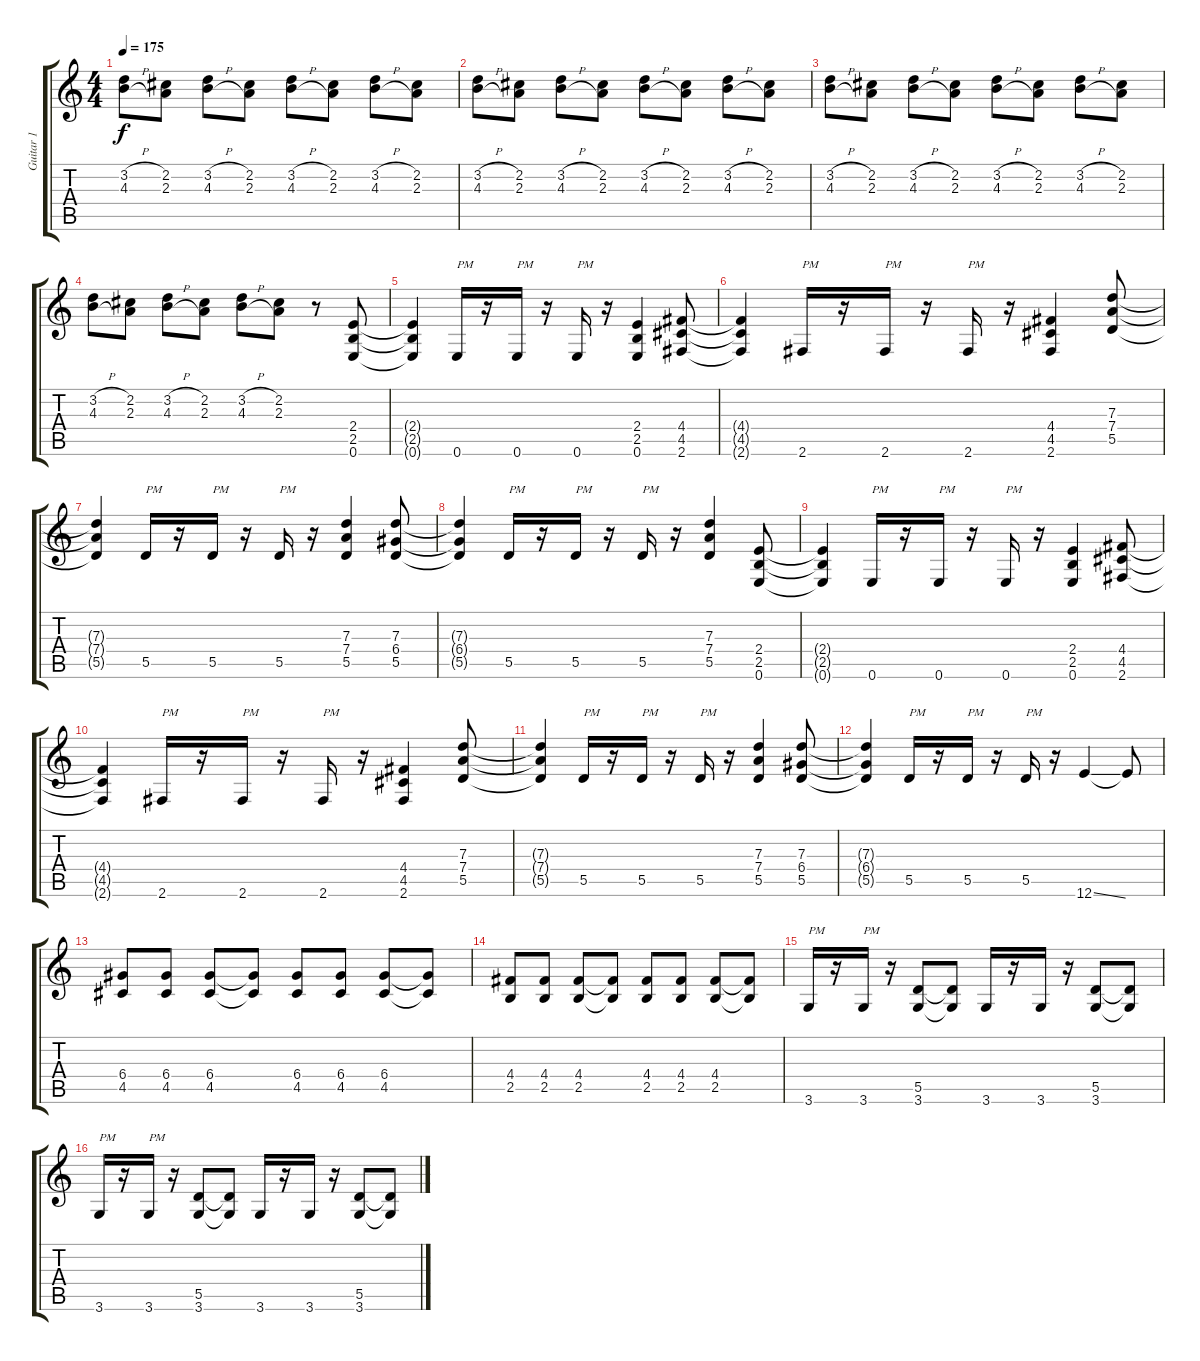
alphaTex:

\track ("Guitar 1" "Guitar 1") {instrument distortionguitar}
\staff {score tabs}
\tuning (E4 B3 G3 D3 A2 E2) {hide}
\ts (4 4)
\tempo 175
\clef g2
\ks c
(3.2{h} 4.3{h}).8{dy f} (2.2 2.3).8 (3.2{h} 4.3{h}).8 (2.2 2.3).8 (3.2{h} 4.3{h}).8 (2.2 2.3).8 (3.2{h} 4.3{h}).8 (2.2 2.3).8 |
(3.2{h} 4.3{h}).8 (2.2 2.3).8 (3.2{h} 4.3{h}).8 (2.2 2.3).8 (3.2{h} 4.3{h}).8 (2.2 2.3).8 (3.2{h} 4.3{h}).8 (2.2 2.3).8 |
(3.2{h} 4.3{h}).8 (2.2 2.3).8 (3.2{h} 4.3{h}).8 (2.2 2.3).8 (3.2{h} 4.3{h}).8 (2.2 2.3).8 (3.2{h} 4.3{h}).8 (2.2 2.3).8 |
(3.2{h} 4.3{h}).8 (2.2 2.3).8 (3.2{h} 4.3{h}).8 (2.2 2.3).8 (3.2{h} 4.3{h}).8 (2.2 2.3).8 r.8 (2.4 2.5 0.6).8 |
(2.4{t} 2.5{t} 0.6{t}).4 0.6.16{txt "PM"} r.16 0.6.16{txt "PM"} r.16 0.6.16{txt "PM"} r.16 (2.4 2.5 0.6).4 (4.4 4.5 2.6).8 |
(4.4{t} 4.5{t} 2.6{t}).4 2.6.16{txt "PM"} r.16 2.6.16{txt "PM"} r.16 2.6.16{txt "PM"} r.16 (4.4 4.5 2.6).4 (7.3 7.4 5.5).8 |
(7.3{t} 7.4{t} 5.5{t}).4 5.5.16{txt "PM"} r.16 5.5.16{txt "PM"} r.16 5.5.16{txt "PM"} r.16 (7.3 7.4 5.5).4 (7.3 6.4 5.5).8 |
(7.3{t} 6.4{t} 5.5{t}).4 5.5.16{txt "PM"} r.16 5.5.16{txt "PM"} r.16 5.5.16{txt "PM"} r.16 (7.3 7.4 5.5).4 (2.4 2.5 0.6).8 |
(2.4{t} 2.5{t} 0.6{t}).4 0.6.16{txt "PM"} r.16 0.6.16{txt "PM"} r.16 0.6.16{txt "PM"} r.16 (2.4 2.5 0.6).4 (4.4 4.5 2.6).8 |
(4.4{t} 4.5{t} 2.6{t}).4 2.6.16{txt "PM"} r.16 2.6.16{txt "PM"} r.16 2.6.16{txt "PM"} r.16 (4.4 4.5 2.6).4 (7.3 7.4 5.5).8 |
(7.3{t} 7.4{t} 5.5{t}).4 5.5.16{txt "PM"} r.16 5.5.16{txt "PM"} r.16 5.5.16{txt "PM"} r.16 (7.3 7.4 5.5).4 (7.3 6.4 5.5).8 |
(7.3{t} 6.4{t} 5.5{t}).4 5.5.16{txt "PM"} r.16 5.5.16{txt "PM"} r.16 5.5.16{txt "PM"} r.16 12.6{ss}.4 12.6{t}.8 |
(6.4 4.5).8 (6.4 4.5).8 (6.4 4.5).8 (6.4{t} 4.5{t}).8 (6.4 4.5).8 (6.4 4.5).8 (6.4 4.5).8 (6.4{t} 4.5{t}).8 |
(4.4 2.5).8 (4.4 2.5).8 (4.4 2.5).8 (4.4{t} 2.5{t}).8 (4.4 2.5).8 (4.4 2.5).8 (4.4 2.5).8 (4.4{t} 2.5{t}).8 |
3.6.16{txt "PM"} r.16 3.6.16{txt "PM"} r.16 (5.5 3.6).8 (5.5{t} 3.6{t}).8 3.6.16 r.16 3.6.16 r.16 (5.5 3.6).8 (5.5{t} 3.6{t}).8 |
3.6.16{txt "PM"} r.16 3.6.16{txt "PM"} r.16 (5.5 3.6).8 (5.5{t} 3.6{t}).8 3.6.16 r.16 3.6.16 r.16 (5.5 3.6).8 (5.5{t} 3.6{t}).8
